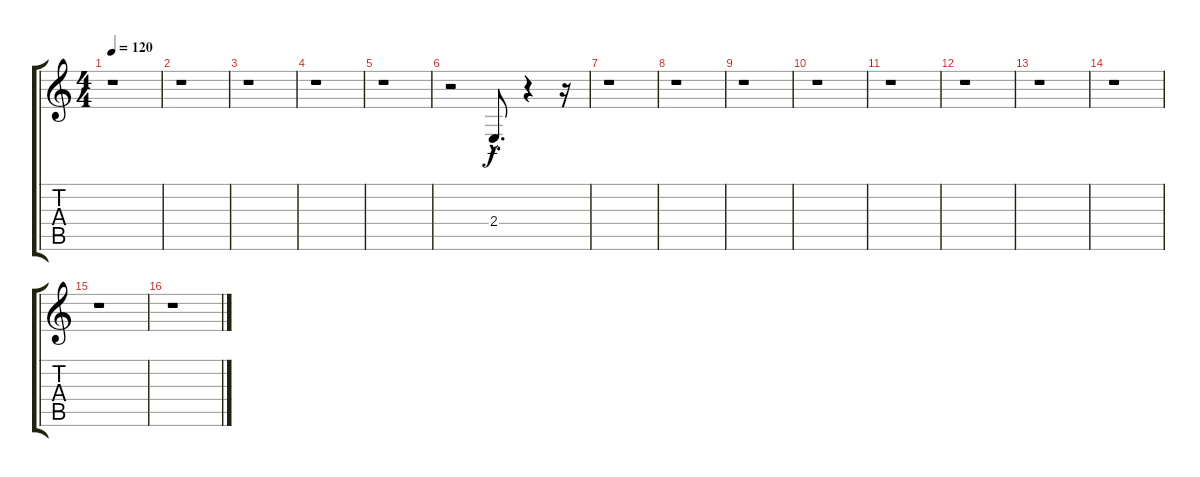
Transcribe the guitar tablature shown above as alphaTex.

\track "" {instrument reversecymbal}
\staff {score tabs}
\tuning (E4 B3 G3 D3 A2 E2) {hide}
\ts (4 4)
\tempo 120
\clef g2
\ks c
r.1{dy f instrument reversecymbal} |
r.1 |
r.1 |
r.1 |
r.1 |
r.2 2.4{hac}.8{d} r.4 r.16 |
r.1 |
r.1 |
r.1 |
r.1 |
r.1 |
r.1 |
r.1 |
r.1 |
r.1 |
r.1
